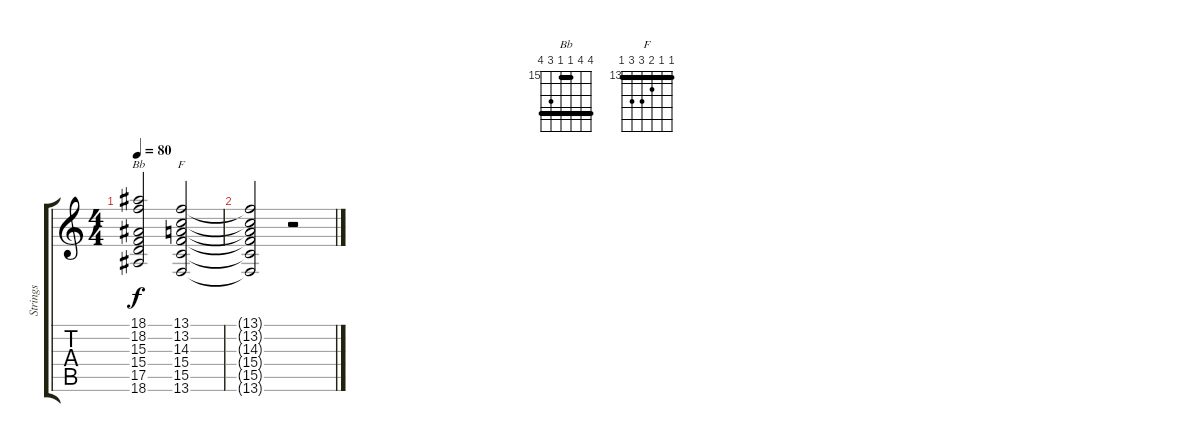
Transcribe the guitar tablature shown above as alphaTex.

\track ("Strings" "Strings") {mute instrument stringensemble1}
\staff {score tabs}
\tuning (E4 B3 G3 D3 A2 E2) {hide}
\chord ("Bb" 18 18 15 15 17 18) {firstfret 15 barre (15 18)}
\chord ("F" 13 13 14 15 15 13) {firstfret 13 barre 13}
\ts (4 4)
\tempo 80
\clef g2
\ks c
(18.1 18.2 15.3 15.4 17.5 18.6).2{ch "Bb" dy f} (13.1 13.2 14.3 15.4 15.5 13.6).2{ch "F"} |
(13.1{t} 13.2{t} 14.3{t} 15.4{t} 15.5{t} 13.6{t}).2 r.2
